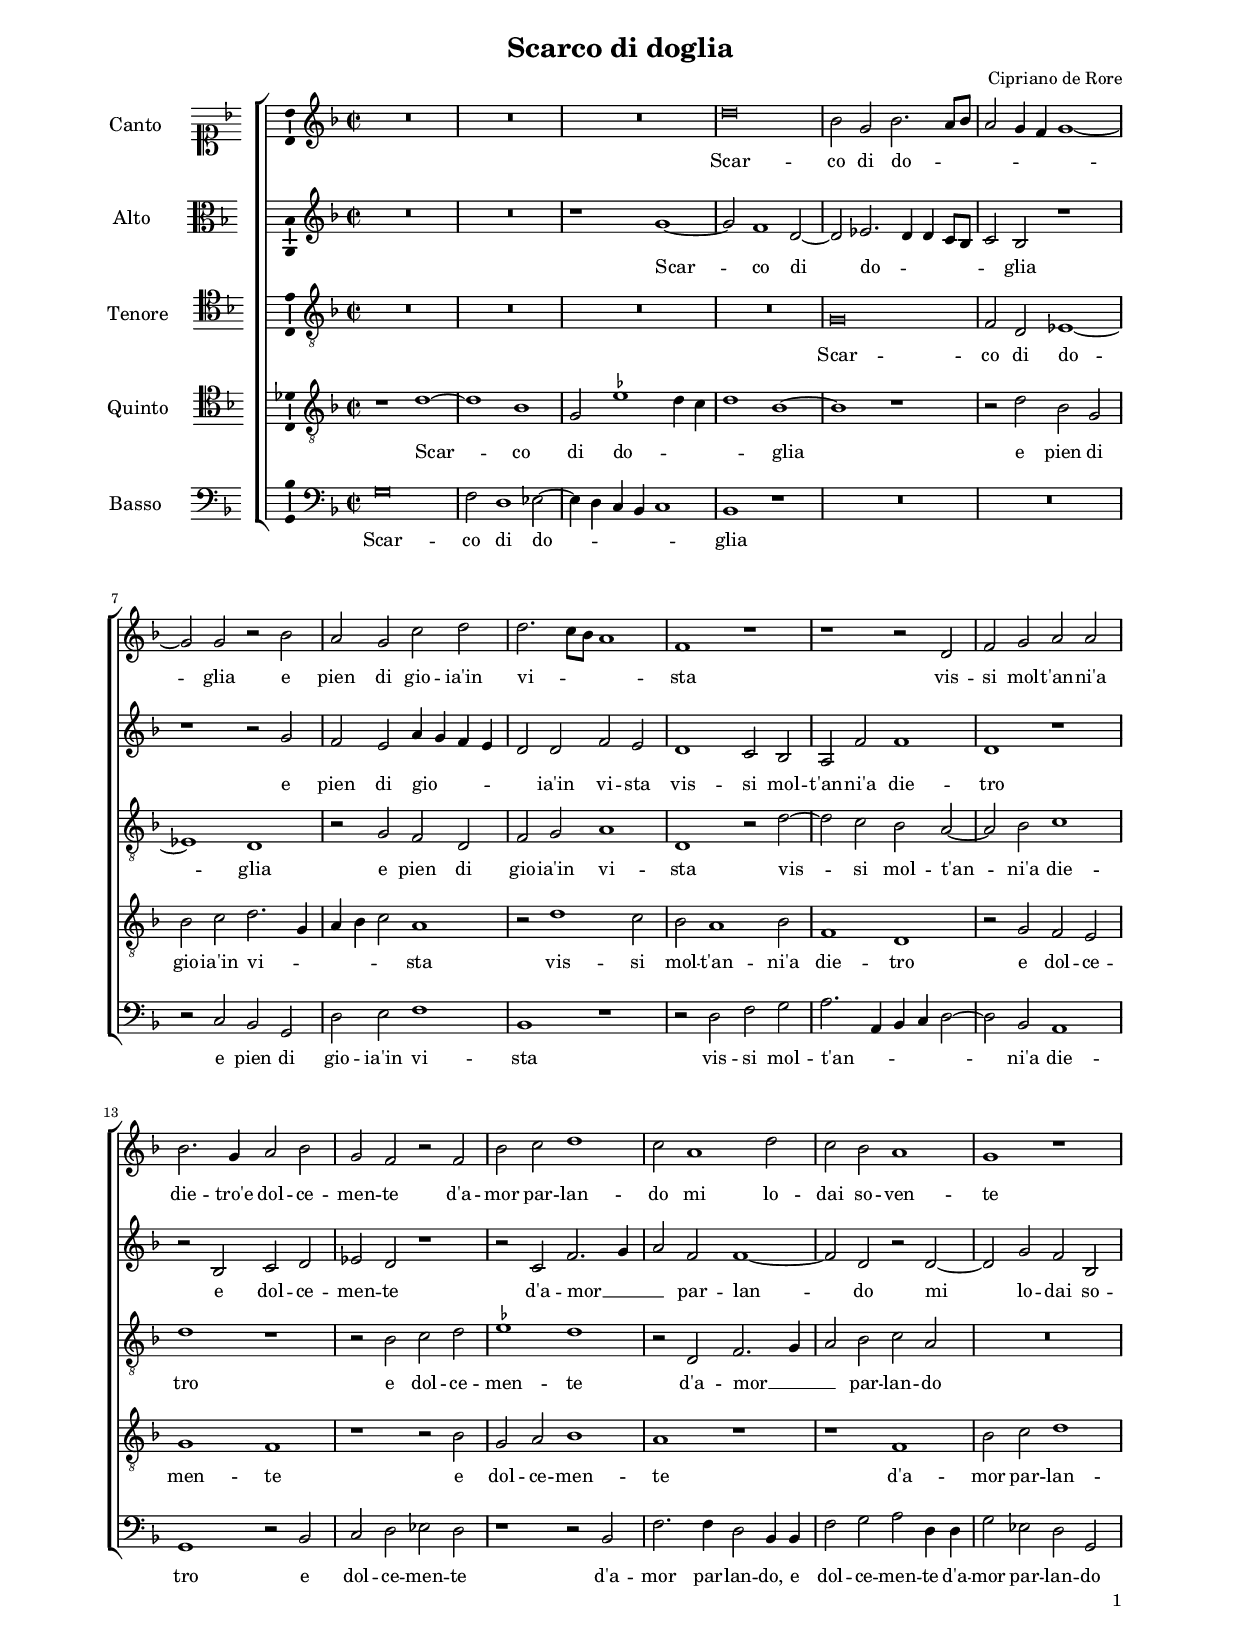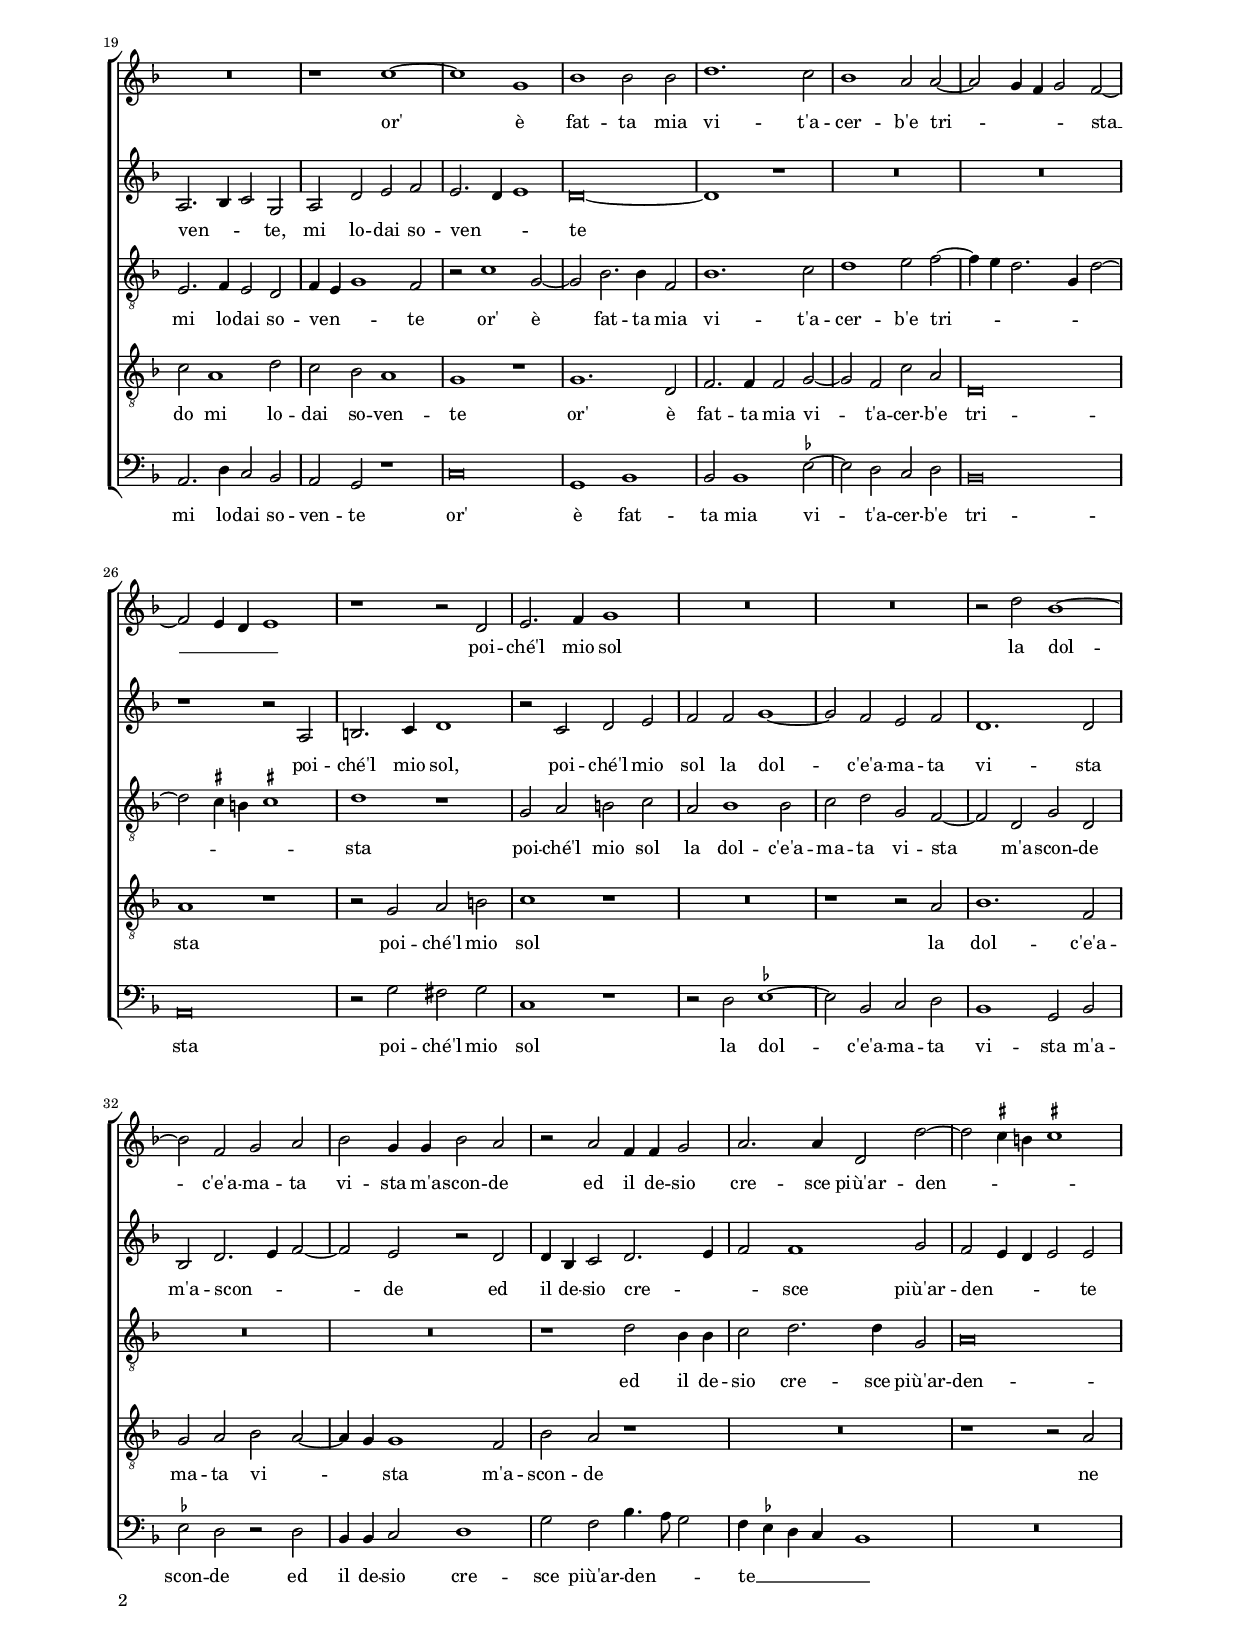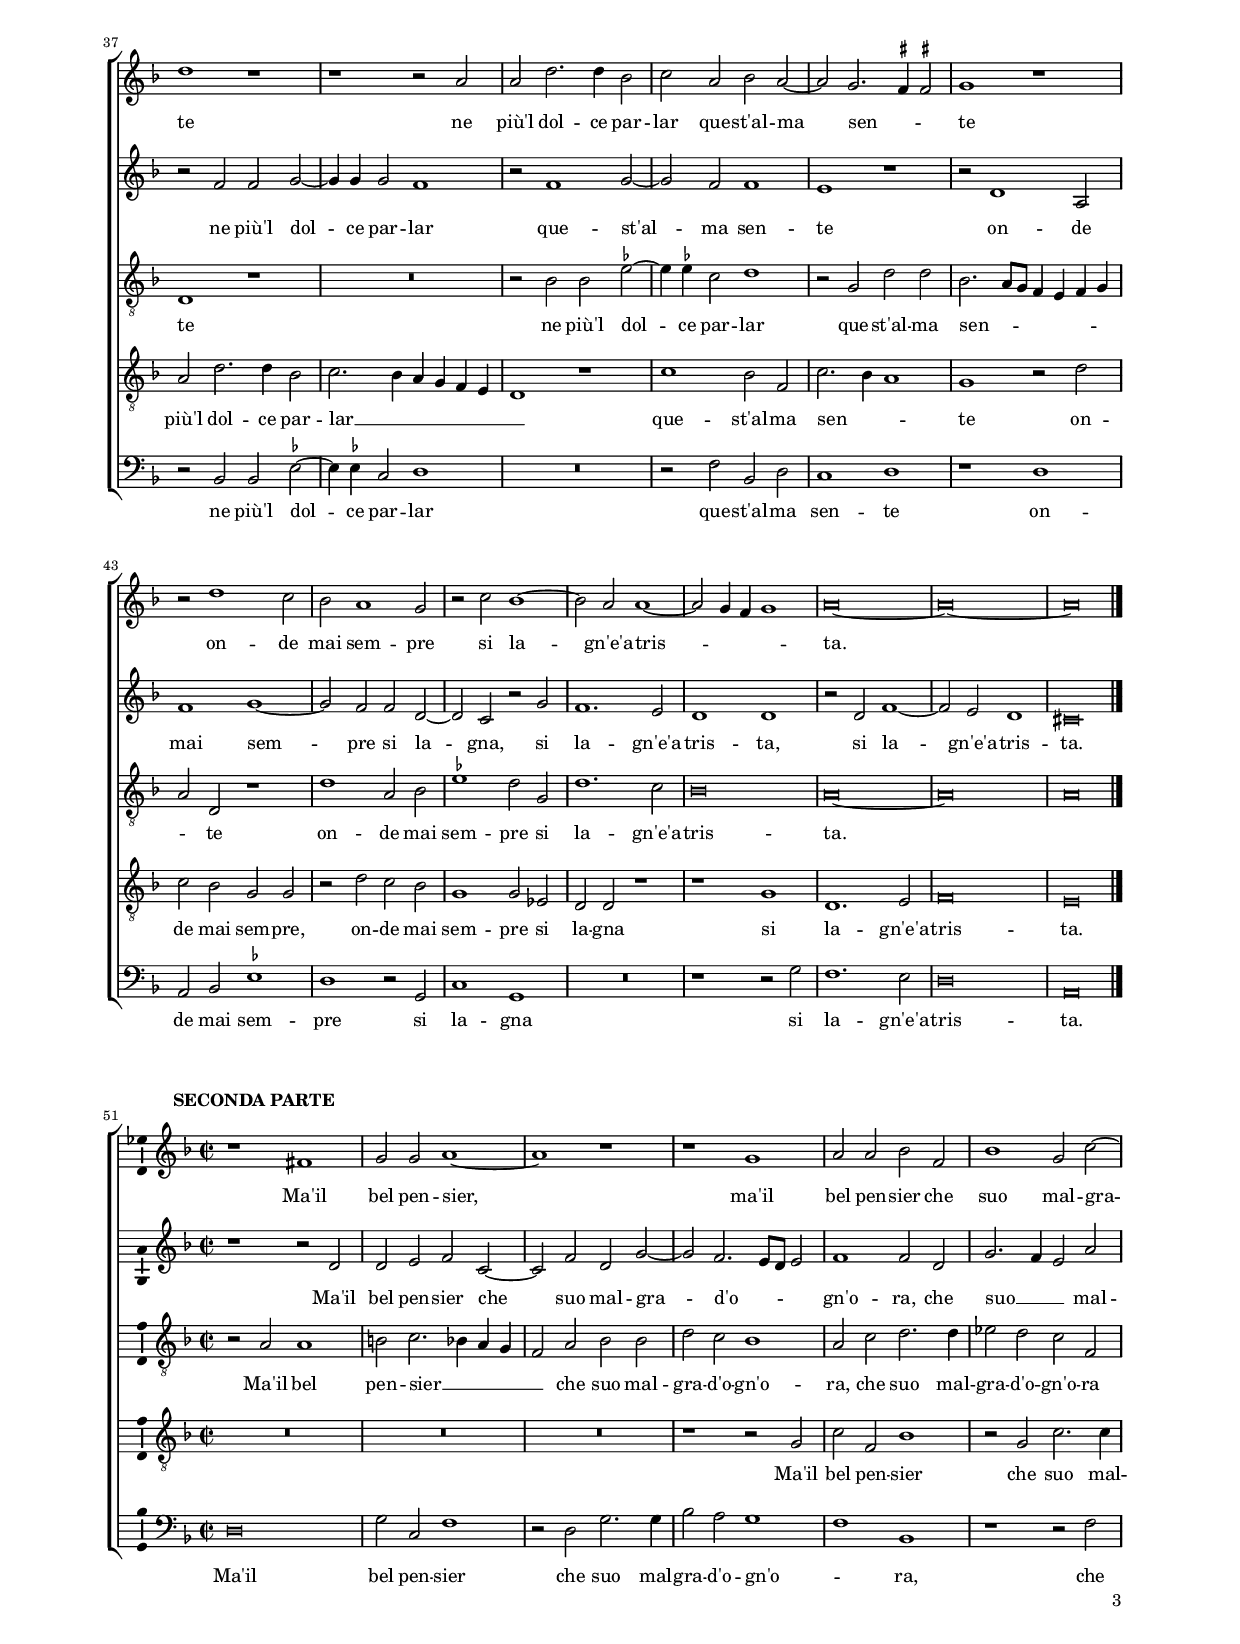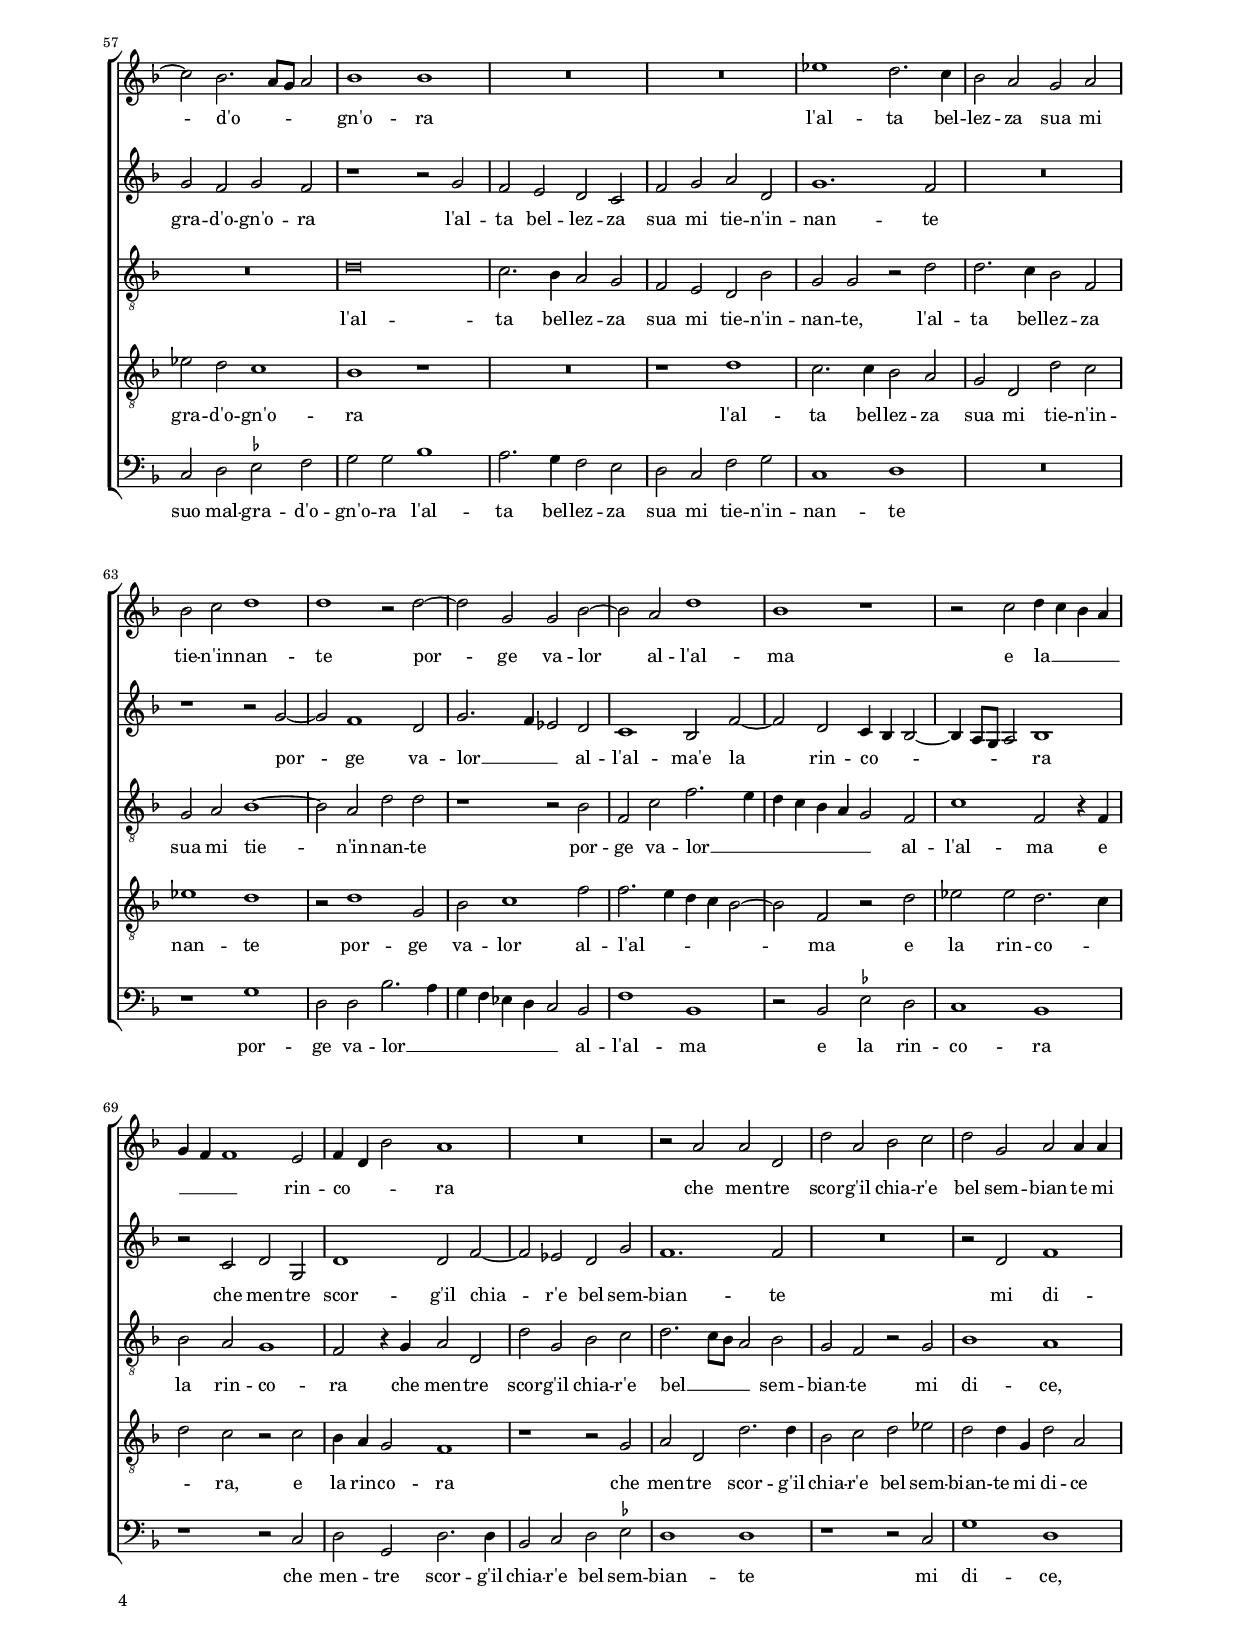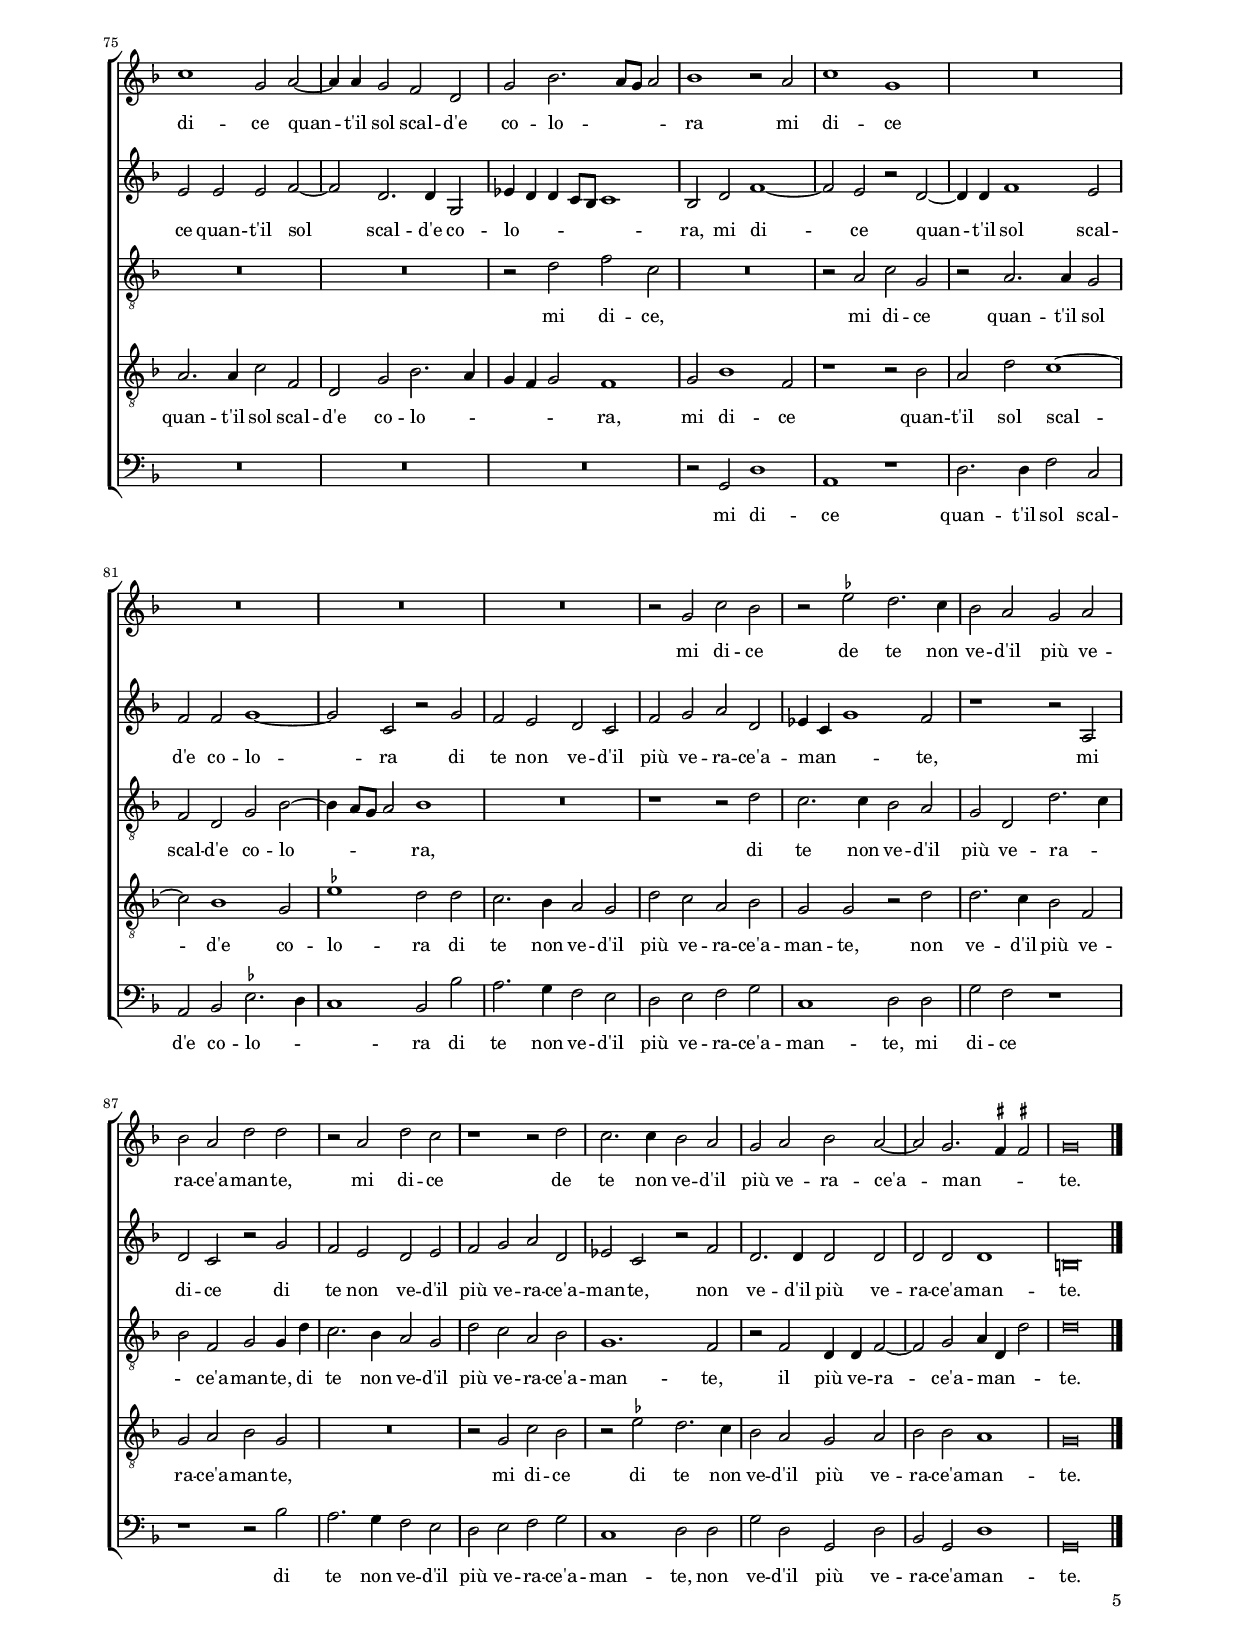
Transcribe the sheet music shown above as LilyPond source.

\header
{
  title="Scarco di doglia"
  composer="Cipriano de Rore"
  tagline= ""
}

\version "2.24.2"
\include "deutsch.ly"
#(set-global-staff-size 15)
% #(set-default-paper-size "letter")
#(ly:set-option 'point-and-click #f)

	
	ficta = { \once \set suggestAccidentals = ##t }
	
	forget = #(define-music-function (music) (ly:music?) #{
		\accidentalStyle forget
		$music
		\accidentalStyle default
		#})
	


\paper
	{
	top-margin = 1.8 \cm
	bottom-margin = 1.2 \cm
	left-margin = 2 \cm
	right-margin = 2 \cm
	ragged-bottom = ##f
	ragged-last-bottom = ##f
	print-page-number = ##f
	score-system-spacing = #'((basic-distance . 16) (minimum-distance . 14) (padding . 5) (strechability . 150))
	system-system-spacing = #'((basic-distance . 16) (minimum-distance . 14) (padding . 5) (strechability . 150))
	oddFooterMarkup=\markup   \fill-line { "" \fromproperty #'page:page-number-string }
	evenFooterMarkup=\markup  \fill-line { \fromproperty #'page:page-number-string "" }
%	systems-per-page = 3
%	min-systems-per-page = 3
	}

global = {
	\key f \major
	\time 2/2 \set Score.measureLength = #(ly:make-moment 2/1)
	\skip 1*2*50 \bar "|."
	}
	

incipitcantus = \markup { \score {
	{
	\set Staff.instrumentName = \markup { \fontsize #1 "Canto" }
	\key f \major
	\clef soprano
	s4 \bar ""
	}
	\layout  {
	raggedright = ##t
	indent = 1.8 \cm
	line-width = 2.5 \cm
	\context { \Staff \remove Time_signature_engraver }
	\override Staff.Clef.Y-extent = #'(0 . 0)
	}} \hspace #1 }
	  
	  
incipitaltus = \markup { \score {
	{
	\set Staff.instrumentName = \markup { \fontsize #1 "Alto" }
	\key f \major
	\clef alto
	s4 \bar ""
	}
	\layout  {
	raggedright = ##t
	indent = 1.8 \cm
	line-width = 2.5 \cm
	\context { \Staff \remove Time_signature_engraver }
	\override Staff.Clef.Y-extent = #'(0 . 0)
	}} \hspace #1 }


incipittenor = \markup { \score {
	{
	\set Staff.instrumentName = \markup { \fontsize #1 "Tenore" }
	\key f \major
	\clef tenor
	s4 \bar ""
	}
	\layout  {
	raggedright = ##t
	indent = 1.8 \cm
	line-width = 2.5 \cm
	\context { \Staff \remove Time_signature_engraver }
	\override Staff.Clef.Y-extent = #'(0 . 0)
	}} \hspace #1 }
	  
	  
incipitquintus = \markup { \score {
	{
	\set Staff.instrumentName = \markup { \fontsize #1 "Quinto" }
	\key f \major
	\clef tenor
	s4 \bar ""
	}
	\layout  {
	raggedright = ##t
	indent = 1.8 \cm
	line-width = 2.5 \cm
	\context { \Staff \remove Time_signature_engraver }
	\override Staff.Clef.Y-extent = #'(0 . 0)
	}} \hspace #1 }
	  
	  
incipitbassus = \markup { \score {
	{
	\set Staff.instrumentName = \markup { \fontsize #1 "Basso" }
	\key f \major
	\clef bass
	s4 \bar ""
	}
	\layout  {
	raggedright = ##t
	indent = 1.8 \cm
	line-width = 2.5 \cm
	\context { \Staff \remove Time_signature_engraver }
	\override Staff.Clef.Y-extent = #'(0 . 0)
	}} \hspace #1 }


cantus =  \relative c''
	{
	R\breve
	R\breve
	R\breve
	d\breve
%5
	b2 g b2. a8 b |
	a2 g4 f g1~
	g2 g r b
	a2 g c d
	d2. c8 b a1
%10
	f1 r |
	r1 r2 d
	f2 g a a
	b2. g4 a2 b
	g2 f r f
%15
	b2 c d1 |
	c2 a1 d2
	c2 b a1
	g1 r
	R\breve
%20
	r1 c~ |
	c1 g
	b1 b2 b
	d1. c2
	b1 a2 a~
%25
	a2 g4 f g2 f~ |
	f2 e4 d e1
	r1 r2 d
	e2. f4 g1
	R\breve
%30
	R\breve |
	r2 d' b1~
	b2 f g a
	b2 g4 g b2 a
	r2 a f4 f g2
%35
	a2. a4 d,2 d'~ |
	d2 \ficta cis4 h \ficta cis!1
	d1 r
	r1 r2 a
	a2 d2. d4 b2
%40
	c2 a b a~ |
	a2 g2. \ficta fis4 \ficta fis!2
	g1 r
	r2 d'1 c2
	b2 a1 g2
%45
	r2 c b1~ |
	b2 a a1~
	a2 g4 f g1
	a\breve~
	a\breve~
%50
	a\breve |
	}


altus =  \relative c'
	{
	R\breve
	R\breve
	r1 g'~
	g2 f1 d2~
%5
	d2 es2. d4 d c8 b |
	c2 b r1
	r1 r2 g'
	f2 e a4 g f e
	d2 d f e
%10
	d1 c2 b |
	a2 f' f1
	d1 r
	r2 b c d
	es2 d r1
%15
	r2 c f2. g4 |
	a2 f f1~
	f2 d r d~
	d2 g f b,
	a2. b4 c2 g
%20
	a2 d e f |
	e2. d4 e1
	d\breve~
	d1 r
	R\breve
%25
	R\breve |
	r1 r2 a
	h2. c4 d1
	r2 c d e
	f2 f g1~
%30
	g2 f e f |
	d1. d2
	b2 d2. e4 f2~
	f2 e r d
	d4 b c2 d2. e4
%35
	f2 f1 g2 |
	f2 e4 d e2 e
	r2 f f g~
	g4 g g2 f1
	r2 f1 g2~
%40
	g2 f f1 |
	e1 r
	r2 d1 a2
	f'1 g~
	g2 f f d~
%45
	d2 c r g' |
	f1. e2
	d1 d
	r2 d f1~
	f2 e d1
%50
	cis\breve |
	}


tenor =  \relative c'
	{
	R\breve
	R\breve
	R\breve
	R\breve
%5
	g\breve |
	f2 d es1~
	es1 d
	r2 g f d
	f2 g a1
%10
	d,1 r2 d'~ |
	d2 c b a~
	a2 b c1
	d1 r
	r2 b c d
%15
	\ficta es1 d |
	r2 d, f2. g4
	a2 b c a
	R\breve
	e2. f4 e2 d
%20
	f4 e g1 f2 |
	r2 c'1 g2~
	g2 b2. b4 f2
	b1. c2
	d1 e2 f~
%25
	f4 e d2. g,4 d'2~ |
	d2 \ficta cis4 h \ficta cis!1
	d1 r
	g,2 a h c
	a2 b1 b2
%30
	c2 d g, f~ |
	f2 d g d
	R\breve
	R\breve
	r1 d'2 b4 b
%35
	c2 d2. d4 g,2 |
	a\breve
	d,1 r
	R\breve
	r2 b' b \ficta es2~
%40
	\ficta es4 \ficta es! c2 d1 |
	r2 g, d' d
	b2. a8 g f4 e f g
	a2 d, r1
	d'1 a2 b
%45
	\ficta es1 d2 g, |
	d'1. c2
	b\breve
	a\breve~
	a\breve
%50
	a\breve |
	}


quintus  =  \relative c'
	{
	r1 d~
	d1 b
	g2 \ficta es'1 d4 c
	d1 b~
%5
	b1 r |
	r2 d b g
	b2 c d2. g,4
	a4 b c2 a1
	r2 d1 c2
%10
	b2 a1 b2 |
	f1 d
	r2 g f e
	g1 f
	r1 r2 b
%15
	g2 a b1 |
	a1 r
	r1 f
	b2 c d1
	c2 a1 d2
%20
	c2 b a1 |
	g1 r
	g1. d2
	f2. f4 f2 g~
	g2 f c' a
%25
	d,\breve |
	a'1 r
	r2 g a h
	c1 r
	R\breve
%30
	r1 r2 a |
	b1. f2
	g2 a b a~
	a4 g g1 f2
	b2 a r1
%35
	R\breve |
	r1 r2 a
	a2 d2. d4 b2
	c2. b4 a g f e
	d1 r
%40
	c'1 b2 f |
	c'2. b4 a1
	g1 r2 d'
	c2 b g g
	r2 d' c b
%45
	g1 g2 es |
	d2 d r1
	r1 g
	d1. e2
	f\breve
%50
	e\breve |
	}


bassus  =  \relative c
	{
	g'\breve
	f2 d1 es2~
	es4 d c b c1
	b1 r
%5
	R\breve |
	R\breve
	r2 c b g
	d'2 e f1
	b,1 r
%10
	r2 d f g |
	a2. a,4 b c d2~
	d2 b a1
	g1 r2 b
	c2 d es d
%15
	r1 r2 b |
	f'2. f4 d2 b4 b
	f'2 g a d,4 d
	g2 es d g,
	a2. d4 c2 b
%20
	a2 g r1 |
	c\breve
	g1 b
	b2 b1 \ficta es2~
	\ficta es2 d c d
%25
	b\breve |
	a\breve
	r2 g' fis g
	c,1 r
	r2 d \ficta es1~
%30
	\ficta es2 b c d |
	b1 g2 b
	\ficta es2 d r d
	b4 b c2 d1
	g2 f b4. a8 g2
%35
	f4 \ficta es d c b1 |
	R\breve
	r2 b b \ficta es~
	\ficta es4 \ficta es! c2 d1
	R\breve
%40
	r2 f b, d |
	c1 d
	r1 d
	a2 b \ficta es1
	d1 r2 g,
%45
	c1 g |
	R\breve
	r1 r2 g'
	f1. e2
	d\breve
%50
	a\breve |
	}


lyricscantus = \lyricmode {
	Scar -- co di do -- _ _ _ _ _ _ glia e pien di gio -- ia'in vi -- _ _ _ sta
	vis -- si mol -- t'an -- ni'a die -- tro'e dol -- ce -- men -- te
	d'a -- mor par -- lan -- do mi lo -- dai so -- ven -- te
	or' è fat -- ta mia vi -- t'a -- cer -- b'e tri -- _ _ _ sta __ _ _ _
	poi -- ché'l mio sol la dol -- c'e'a -- ma -- ta vi -- sta m'a -- scon -- de
	ed il de -- sio cre -- sce più'ar -- den -- _ _ _ te
	ne più'l dol -- ce par -- lar que -- st'al -- ma sen -- _ _ te
	on -- de mai sem -- pre si la -- gn'e'a -- tris -- _ _ _ ta.
	}


lyricsaltus = \lyricmode {
	Scar -- co di do -- _ _ _ _ _ glia e pien di gio -- _ _ _ _ ia'in vi -- sta
	vis -- si mol -- t'an -- ni'a die -- tro e dol -- ce -- men -- te
	d'a -- mor __ _ _ par -- lan -- do mi lo -- dai so -- ven -- _ _ te,
	mi lo -- dai so -- ven -- _ _ te
	poi -- ché'l mio sol,
	poi -- ché'l mio sol la dol -- c'e'a -- ma -- ta vi -- sta m'a -- scon -- _ _ de
	ed il de -- sio cre -- _ _ sce più'ar -- den -- _ _ _ te
	ne più'l dol -- ce par -- lar que -- st'al -- ma sen -- te
	on -- de mai sem -- pre si la -- gna,
	si la -- gn'e'a -- tris -- ta,
	si la -- gn'e'a -- tris -- ta.
	}


lyricstenor = \lyricmode {
	Scar -- co di do -- glia e pien di gio -- ia'in vi -- sta
	vis -- si mol -- t'an -- ni'a die -- tro e dol -- ce -- men -- te
	d'a -- mor __ _ _ par -- lan -- do mi lo -- dai so -- ven -- _ _ te
	or' è fat -- ta mia vi -- t'a -- cer -- b'e tri -- _ _ _ _ _ _ _ sta
	poi -- ché'l mio sol la dol -- c'e'a -- ma -- ta vi -- sta m'a -- scon -- de
	ed il de -- sio cre -- sce più'ar -- den -- te
	ne più'l dol -- ce par -- lar que -- st'al -- ma sen -- _ _ _ _ _ _ _ te
	on -- de mai sem -- pre si la -- gn'e'a -- tris -- ta.
	}


lyricsquintus = \lyricmode {
	Scar -- co di do -- _ _ _ glia e pien di gio -- ia'in vi -- _ _ _ _ sta
	vis -- si mol -- t'an -- ni'a die -- tro e dol -- ce -- men -- te
	e dol -- ce -- men -- te
	d'a -- mor par -- lan -- do mi lo -- dai so -- ven -- te
	or' è fat -- ta mia vi -- t'a -- cer -- b'e tri -- sta
	poi -- ché'l mio sol la dol -- c'e'a -- ma -- ta vi -- _ _ sta m'a -- scon -- de
	ne più'l dol -- ce par -- lar __ _ _ _ _ _ _ que -- st'al -- ma sen -- _ _ te
	on -- de mai sem -- pre,
	on -- de mai sem -- pre si la -- gna
	si la -- gn'e'a -- tris -- ta.
	}


lyricsbassus = \lyricmode {
	Scar -- co di do -- _ _ _ _ glia e pien di gio -- ia'in vi -- sta
	vis -- si mol -- t'an -- _ _ _ _ ni'a die -- tro e dol -- ce -- men -- te
	d'a -- mor par -- lan -- do,
	e dol -- ce -- men -- te
	d'a -- mor par -- lan -- do mi lo -- dai so -- ven -- te
	or' è fat -- ta mia vi -- t'a -- cer -- b'e tri -- sta
	poi -- ché'l mio sol la dol -- c'e'a -- ma -- ta vi -- sta m'a -- scon -- de
	ed il de -- sio cre -- sce più'ar -- den -- _ _ te __ _ _ _ _
	ne più'l dol -- ce par -- lar que -- st'al -- ma sen -- te
	on -- de mai sem -- pre si la -- gna
	si la -- gn'e'a -- tris -- ta.
	}


\score
{  
	\transpose c c {
	\new ChoirStaff \with { \override StaffGrouper.staff-staff-spacing.basic-distance = #12 }
	<<

	\new Staff << \global
	\new Voice="v1" {
		\set Staff.instrumentName=\incipitcantus
		\set Staff.midiInstrument = "reed organ"
		\clef violin
		\cantus }
	\new Lyrics \lyricsto "v1" {\lyricscantus }
	>>


	\new Staff << \global
	\new Voice="v2" {
		\set Staff.instrumentName=\incipitaltus
		\set Staff.midiInstrument = "reed organ"
		\clef violin 
		\altus}
	\new Lyrics \lyricsto "v2" {\lyricsaltus }
	>>


	\new Staff << \global
	\new Voice="v3" {
		\set Staff.instrumentName=\incipittenor
		\set Staff.midiInstrument = "reed organ"
		\clef "G_8"
		\tenor }
	\new Lyrics \lyricsto "v3" {\lyricstenor }
	>>


	\new Staff << \global
	\new Voice="v5" {
		\set Staff.instrumentName=\incipitquintus
		\set Staff.midiInstrument = "reed organ"
		\clef "G_8"
		\quintus}
	\new Lyrics \lyricsto "v5" {\lyricsquintus }
	>>


	\new Staff << \global
	\new Voice="v4" {
		\set Staff.instrumentName=\incipitbassus
		\set Staff.midiInstrument = "reed organ"
		\clef bass
		\bassus }
	\new Lyrics \lyricsto "v4" {\lyricsbassus}
	>>

	>>
	} % transpose

	\layout
	{
	indent = 2.5 \cm
	\context { \Staff \override TimeSignature.break-visibility = #end-of-line-invisible }
	\context { \Lyrics \override VerticalAxisGroup.nonstaff-relatedstaff-spacing.padding = #1.4 }
	\context { \Staff \consists Ambitus_engraver }
	\context { \Score \override BarNumber.padding = #2 }
	\context { \Voice \override NoteHead.style = #'baroque }
	}


\midi
	{
	\tempo 2 = 90
	}

}

%%%%%%%%%%%%%%%%%%%%  PARS SECUNDA


global = {
	\key f \major
	\time 2/2 \set Score.measureLength = #(ly:make-moment 2/1)
	\set Score.barNumberVisibility = #all-bar-numbers-visible \bar ""
	\set Score.currentBarNumber = #51
	\skip 1*2*43 \bar "|."
	}


cantus =  \relative c''
	{
	r1 fis,
	g2 g a1~
	a1 r
	r1 g
%5
	a2 a b f |
	b1 g2 c~
	c2 b2. a8 g a2
	b1 b
	R\breve
%10
	R\breve |
	es1 d2. c4
	b2 a g a
	b2 c d1
	d1 r2 d~
%15
	d2 g, g b~ |
	b2 a d1
	b1 r
	r2 c d4 c b a
	g4 f f1 e2
%20
	f4 d b'2 a1 |
	R\breve
	r2 a a d,
	d'2 a b c
	d2 g, a a4 a
%25
	c1 g2 a~ |
	a4 a g2 f d
	g2 b2. a8 g a2
	b1 r2 a
	c1 g
%30
	R\breve |
	R\breve
	R\breve
	R\breve
	r2 g c b
%35
	r2 \ficta es d2. c4 |
	b2 a g a
	b2 a d d
	r2 a d c
	r1 r2 d
%40
	c2. c4 b2 a |
	g2 a b a~
	a2 g2. \ficta fis4 \ficta fis!2
	g\breve |
	}


altus =  \relative c'
	{
	r1 r2 d
	d2 e f c~
	c2 f d g~
	g2 f2. e8 d e2
%5
	f1 f2 d |
	g2. f4 e2 a
	g2 f g f
	r1 r2 g
	f2 e d c
%10
	f2 g a d, |
	g1. f2
	R\breve
	r1 r2 g~
	g2 f1 d2
%15
	g2. f4 es2 d |
	c1 b2 f'~
	f2 d c4 b b2~
	b4 a8 g a2 b1
	r2 c d g,
%20
	d'1 d2 f~ |
	f2 es d g
	f1. f2
	R\breve
	r2 d f1
%25
	e2 e e f~ |
	f2 d2. d4 g,2
	es'4 d d c8 b c1
	b2 d f1~
	f2 e r d~
%30
	d4 d f1 e2 |
	f2 f g1~
	g2 c, r g'
	f2 e d c
	f2 g a d,
%35
	es4 c g'1 f2 |
	r1 r2 a,
	d2 c r g'
	f2 e d e
	f2 g a d,
%40
	es2 c r f |
	d2. d4 d2 d
	d2 d d1
	h\breve |
	}


tenor =  \relative c'
	{
	r2 a a1
	h2 c2. b4 a g
	f2 a b b
	d2 c b1
%5
	a2 c d2. d4 |
	es2 d c f,
	R\breve
	d'\breve
	c2. b4 a2 g
%10
	f2 e d b' |
	g2 g r d'
	d2. c4 b2 f
	g2 a b1~
	b2 a d d
%15
	r1 r2 b |
	f2 c' f2. e4
	d4 c b a g2 f
	c'1 f,2 r4 f
	b2 a g1
%20
	f2 r4 g a2 d, |
	d'2 g, b c
	d2. c8 b a2 b
	g2 f r g
	b1 a
%25
	R\breve |
	R\breve
	r2 d f c
	R\breve
	r2 a c g
%30
	r2 a2. a4 g2 |
	f2 d g b~
	b4 a8 g a2 b1
	R\breve
	r1 r2 d
%35
	c2. c4 b2 a |
	g2 d d'2. c4
	b2 f g g4 d'
	c2. b4 a2 g
	d'2 c a b
%40
	g1. f2 |
	r2 f d4 d f2~
	f2 g a4 d, d'2
	d\breve |
	}


quintus  =  \relative c'
	{
	R\breve
	R\breve
	R\breve
	r1 r2 g
%5
	c2 f, b1 |
	r2 g c2. c4
	es2 d c1
	b1 r
	R\breve
%10
	r1 d |
	c2. c4 b2 a
	g2 d d' c
	es1 d
	r2 d1 g,2
%15
	b2 c1 f2 |
	f2. e4 d c b2~
	b2 f r d'
	es2 es d2. c4
	d2 c r c
%20
	b4 a g2 f1 |
	r1 r2 g
	a2 d, d'2. d4
	b2 c d es
	d2 d4 g, d'2 a
%25
	a2. a4 c2 f, |
	d2 g b2. a4
	g4 f g2 f1
	g2 b1 f2
	r1 r2 b
%30
	a2 d c1~ |
	c2 b1 g2
	\ficta es'1 d2 d
	c2. b4 a2 g
	d'2 c a b
%35
	g2 g r d' |
	d2. c4 b2 f
	g2 a b g
	R\breve
	r2 g c b
%40
	r2 \ficta es d2. c4 |
	b2 a g a
	b2 b a1
	g\breve |
	}


bassus  =  \relative c
	{
	d\breve
	g2 c, f1
	r2 d g2. g4
	b2 a g1
%5
	f1 b, |
	r1 r2 f'
	c2 d \ficta es f
	g2 g b1
	a2. g4 f2 e
%10
	d2 c f g |
	c,1 d
	R\breve
	r1 g
	d2 d b'2. a4
%15
	g4 f es d c2 b |
	f'1 b,
	r2 b \ficta es d
	c1 b
	r1 r2 c
%20
	d2 g, d'2. d4 |
	b2 c d \ficta es
	d1 d
	r1 r2 c
	g'1 d
%25
	R\breve |
	R\breve
	R\breve
	r2 g, d'1
	a1 r
%30
	d2. d4 f2 c |
	a2 b \ficta es2. d4
	c1 b2 b'
	a2. g4 f2 e
	d2 e f g
%35
	c,1 d2 d |
	g2 f r1
	r1 r2 b
	a2. g4 f2 e
	d2 e f g
%40
	c,1 d2 d |
	g2 d g, d'
	b2 g d'1
	g,\breve |
	}


lyricscantus = \lyricmode {
	Ma'il bel pen -- sier,
	ma'il bel pen -- sier che suo mal -- gra -- d'o -- _ _ _ gn'o -- ra
	l'al -- ta bel -- lez -- za sua mi tie -- n'in -- nan -- te
	por -- ge va -- lor al -- l'al -- ma e la __ _ _ _ _ _ _ rin -- co -- _ _ ra
	che men -- tre scor -- g'il chia -- r'e bel sem -- bian -- te
	mi di -- ce quan -- t'il sol scal -- d'e co -- lo -- _ _ _ ra
	mi di -- ce
	mi di -- ce de te non ve -- d'il più ve -- ra -- ce'a -- man -- te,
	mi di -- ce de te non ve -- d'il più ve -- ra -- ce'a -- man -- _ _ te.
	}


lyricsaltus = \lyricmode {
	Ma'il bel pen -- sier che suo mal -- gra -- d'o -- _ _ _ gn'o -- ra,
	che suo __ _ _ mal -- gra -- d'o -- gn'o -- ra
	l'al -- ta bel -- lez -- za sua mi tie -- n'in -- nan -- te
	por -- ge va -- lor __ _ _ al -- l'al -- ma'e la rin -- co -- _ _ _ _ _ ra
	che men -- tre scor -- g'il chia -- r'e bel sem -- bian -- te
	mi di -- ce quan -- t'il sol scal -- d'e co -- lo -- _ _ _ _ _ ra,
	mi di -- ce quan -- t'il sol scal -- d'e co -- lo -- ra
	di te non ve -- d'il più ve -- ra -- ce'a -- man -- _ _ te,
	mi di -- ce
	di te non ve -- d'il più ve -- ra -- ce'a -- man -- te,
	non ve -- d'il più ve -- ra -- ce'a -- man -- te.
	}


lyricstenor = \lyricmode {
	Ma'il bel pen -- sier __ _ _ _ _ che suo mal -- gra -- d'o -- gn'o -- ra,
	che suo mal -- gra -- d'o -- gn'o -- ra
	l'al -- ta bel -- lez -- za sua mi tie -- n'in -- nan -- te,
	l'al -- ta bel -- lez -- za sua mi tie -- n'in -- nan -- te
	por -- ge va -- lor __ _ _ _ _ _ _ al -- l'al -- ma e la rin -- co -- ra
	che men -- tre scor -- g'il chia -- r'e bel __ _ _ _ sem -- bian -- te
	mi di -- ce,
	mi di -- ce,
	mi di -- ce quan -- t'il sol scal -- d'e co -- lo -- _ _ _ ra,
	di te non ve -- d'il più ve -- ra -- _ _ ce'a -- man -- te,
	di te non ve -- d'il più ve -- ra -- ce'a -- man -- te,
	il più ve -- ra -- ce'a -- man -- _ _ te.
	}


lyricsquintus = \lyricmode {
	Ma'il bel pen -- sier che suo mal -- gra -- d'o -- gn'o -- ra
	l'al -- ta bel -- lez -- za sua mi tie -- n'in -- nan -- te
	por -- ge va -- lor al -- l'al -- _ _ _ _ ma e la rin -- co -- _ _ ra,
	e la rin -- co -- ra
	che men -- tre scor -- g'il chia -- r'e bel sem -- bian -- te
	mi di -- ce quan -- t'il sol scal -- d'e co -- lo -- _ _ _ _ ra,
	mi di -- ce quan -- t'il sol scal -- d'e co -- lo -- ra
	di te non ve -- d'il più ve -- ra -- ce'a -- man -- te,
	non ve -- d'il più ve -- ra -- ce'a -- man -- te,
	mi di -- ce
	di te non ve -- d'il più ve -- ra -- ce'a -- man -- te.
	}


lyricsbassus = \lyricmode {
	Ma'il bel pen -- sier che suo mal -- gra -- d'o -- gn'o -- _ ra,
	che suo mal -- gra -- d'o -- gn'o -- ra
	l'al -- ta bel -- lez -- za sua mi tie -- n'in -- nan -- te
	por -- ge va -- lor __ _ _ _ _ _ _ al -- l'al -- ma e la rin -- co -- ra
	che men -- tre scor -- g'il chia -- r'e bel sem -- bian -- te
	mi di -- ce,
	mi di -- ce quan -- t'il sol scal -- d'e co -- lo -- _ _ ra
	di te non ve -- d'il più ve -- ra -- ce'a -- man -- te,
	mi di -- ce
	di te non ve -- d'il più ve -- ra -- ce'a -- man -- te,
	non ve -- d'il più ve -- ra -- ce'a -- man -- te.
	}


\score
	{  
	\transpose c c {
	\new ChoirStaff \with { \override StaffGrouper.staff-staff-spacing.basic-distance = #12 }
	<<

	\new Staff <<\global
	\new Voice="v1" {
	  %\set Staff.instrumentName=Cantus
		\set Staff.midiInstrument = "reed organ"
		\clef violin
		\cantus }
	\new Lyrics \lyricsto "v1" {\lyricscantus }
	>>


	\new Staff << \global
	\new Voice="v2" {
	  %\set Staff.instrumentName=Altus
		\set Staff.midiInstrument = "reed organ"
		\clef violin 
		\altus}
	\new Lyrics \lyricsto "v2" {\lyricsaltus }
	>>


	\new Staff <<\global
	\new Voice="v3" {
	  %\set Staff.instrumentName=Tenor
		\set Staff.midiInstrument = "reed organ"
		\clef "G_8"
		\tenor }
	\new Lyrics \lyricsto "v3" {\lyricstenor }
	>>


	\new Staff << \global
	\new Voice="v5" {
	  %\set Staff.instrumentName=Quintus
		\set Staff.midiInstrument = "reed organ"
		\clef "G_8"
		\quintus}
	\new Lyrics \lyricsto "v5" {\lyricsquintus }
	>>


	\new Staff <<\global
	\new Voice="v4" {
	  %\set Staff.instrumentName=Bassus
		\set Staff.midiInstrument = "reed organ"
		\clef bass
		\bassus }
	\new Lyrics \lyricsto "v4" {\lyricsbassus}
	>>
	
	>>
	} % transpose

	\layout
	{
	indent = 0 \cm
	\context { \Staff \override TimeSignature.break-visibility = #end-of-line-invisible }
	\context { \Lyrics \override VerticalAxisGroup.nonstaff-relatedstaff-spacing.padding = #1.4 }
	\context { \Staff \consists Ambitus_engraver }
	\context { \Score \override BarNumber.padding = #2 }
	\context { \Voice \override NoteHead.style = #'baroque }
	}

	\header { piece = \markup { \raise #2 \hspace #7 \bold "SECONDA PARTE"} }

\midi
	{
	\tempo 2 = 90
	}
	
}

% EOF
